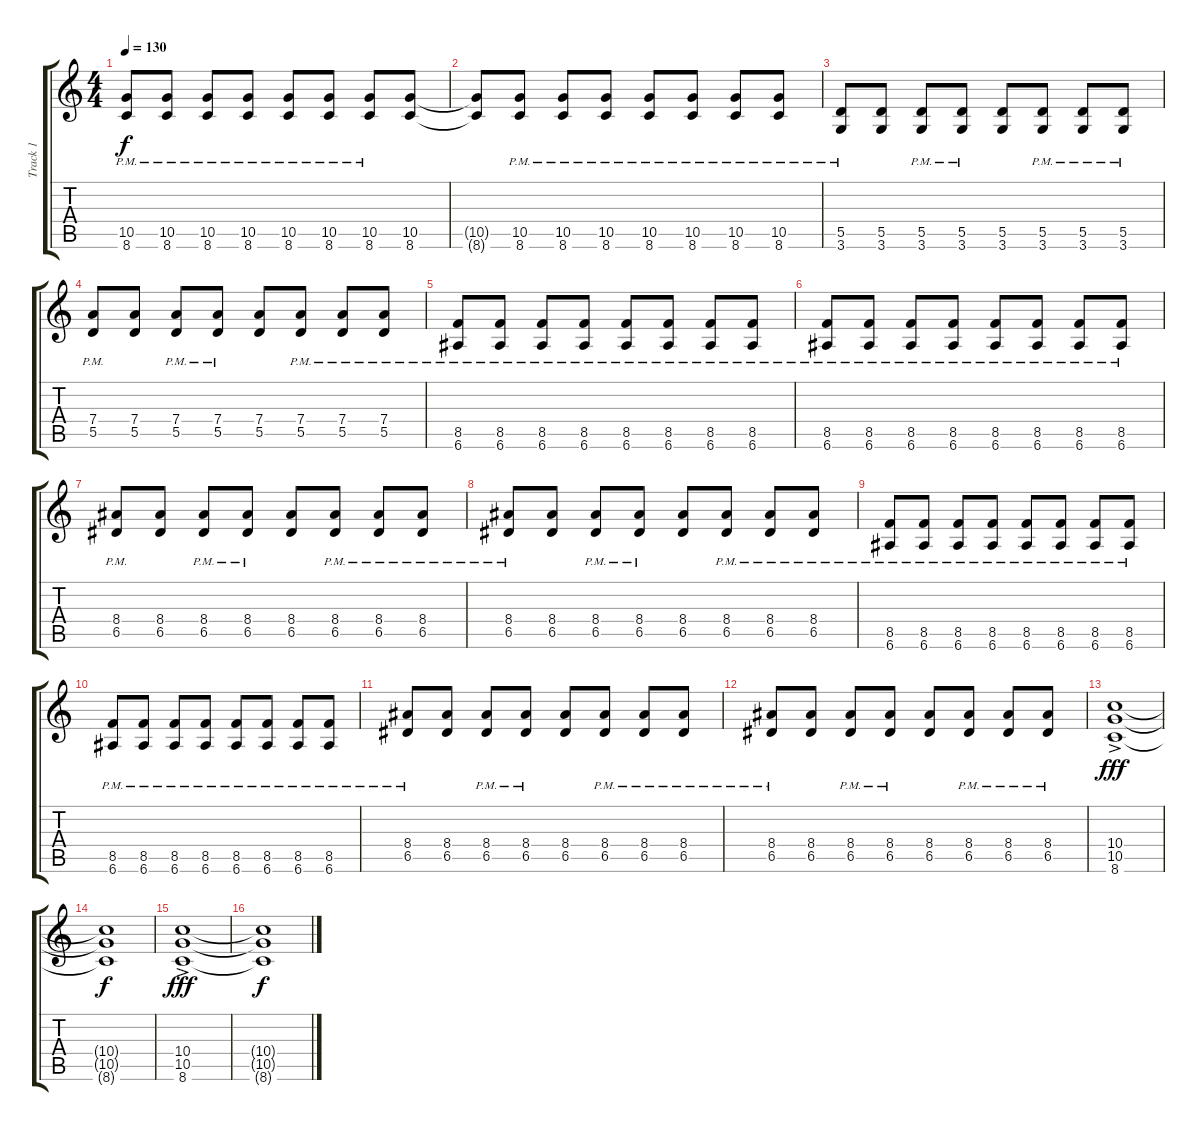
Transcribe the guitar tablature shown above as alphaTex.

\track ("Track 1" "Track 1") {instrument distortionguitar}
\staff {score tabs}
\tuning (E4 B3 G3 D3 A2 E2) {hide}
\ts (4 4)
\tempo 130
\clef g2
\ks c
(10.5{pm} 8.6{pm}).8{dy f} (10.5{pm} 8.6{pm}).8 (10.5{pm} 8.6{pm}).8 (10.5{pm} 8.6{pm}).8 (10.5{pm} 8.6{pm}).8 (10.5{pm} 8.6{pm}).8 (10.5{pm} 8.6{pm}).8 (10.5 8.6).8 |
(10.5{t} 8.6{t}).8 (10.5{pm} 8.6{pm}).8 (10.5{pm} 8.6{pm}).8 (10.5{pm} 8.6{pm}).8 (10.5{pm} 8.6{pm}).8 (10.5{pm} 8.6{pm}).8 (10.5{pm} 8.6{pm}).8 (10.5{pm} 8.6{pm}).8 |
(5.5{pm} 3.6{pm}).8 (5.5 3.6).8 (5.5{pm} 3.6{pm}).8 (5.5{pm} 3.6{pm}).8 (5.5 3.6).8 (5.5{pm} 3.6{pm}).8 (5.5{pm} 3.6{pm}).8 (5.5{pm} 3.6{pm}).8 |
(7.4{pm} 5.5{pm}).8 (7.4 5.5).8 (7.4{pm} 5.5{pm}).8 (7.4{pm} 5.5{pm}).8 (7.4 5.5).8 (7.4{pm} 5.5{pm}).8 (7.4{pm} 5.5{pm}).8 (7.4{pm} 5.5{pm}).8 |
(8.5{pm} 6.6{pm}).8 (8.5{pm} 6.6{pm}).8 (8.5{pm} 6.6{pm}).8 (8.5{pm} 6.6{pm}).8 (8.5{pm} 6.6{pm}).8 (8.5{pm} 6.6{pm}).8 (8.5{pm} 6.6{pm}).8 (8.5{pm} 6.6{pm}).8 |
(8.5{pm} 6.6{pm}).8 (8.5{pm} 6.6{pm}).8 (8.5{pm} 6.6{pm}).8 (8.5{pm} 6.6{pm}).8 (8.5{pm} 6.6{pm}).8 (8.5{pm} 6.6{pm}).8 (8.5{pm} 6.6{pm}).8 (8.5{pm} 6.6{pm}).8 |
(8.4{pm} 6.5{pm}).8 (8.4 6.5).8 (8.4{pm} 6.5{pm}).8 (8.4{pm} 6.5{pm}).8 (8.4 6.5).8 (8.4{pm} 6.5{pm}).8 (8.4{pm} 6.5{pm}).8 (8.4{pm} 6.5{pm}).8 |
(8.4{pm} 6.5{pm}).8 (8.4 6.5).8 (8.4{pm} 6.5{pm}).8 (8.4{pm} 6.5{pm}).8 (8.4 6.5).8 (8.4{pm} 6.5{pm}).8 (8.4{pm} 6.5{pm}).8 (8.4{pm} 6.5{pm}).8 |
(8.5{pm} 6.6{pm}).8 (8.5{pm} 6.6{pm}).8 (8.5{pm} 6.6{pm}).8 (8.5{pm} 6.6{pm}).8 (8.5{pm} 6.6{pm}).8 (8.5{pm} 6.6{pm}).8 (8.5{pm} 6.6{pm}).8 (8.5{pm} 6.6{pm}).8 |
(8.5{pm} 6.6{pm}).8 (8.5{pm} 6.6{pm}).8 (8.5{pm} 6.6{pm}).8 (8.5{pm} 6.6{pm}).8 (8.5{pm} 6.6{pm}).8 (8.5{pm} 6.6{pm}).8 (8.5{pm} 6.6{pm}).8 (8.5{pm} 6.6{pm}).8 |
(8.4{pm} 6.5{pm}).8 (8.4 6.5).8 (8.4{pm} 6.5{pm}).8 (8.4{pm} 6.5{pm}).8 (8.4 6.5).8 (8.4{pm} 6.5{pm}).8 (8.4{pm} 6.5{pm}).8 (8.4{pm} 6.5{pm}).8 |
(8.4{pm} 6.5{pm}).8 (8.4 6.5).8 (8.4{pm} 6.5{pm}).8 (8.4{pm} 6.5{pm}).8 (8.4 6.5).8 (8.4{pm} 6.5{pm}).8 (8.4{pm} 6.5{pm}).8 (8.4{pm} 6.5{pm}).8 |
(10.4 10.5{ac} 8.6{ac}).1{dy fff} |
(10.4{t} 10.5{t} 8.6{t}).1{dy f} |
(10.4 10.5{ac} 8.6{ac}).1{dy fff} |
(10.4{t} 10.5{t} 8.6{t}).1{dy f}
